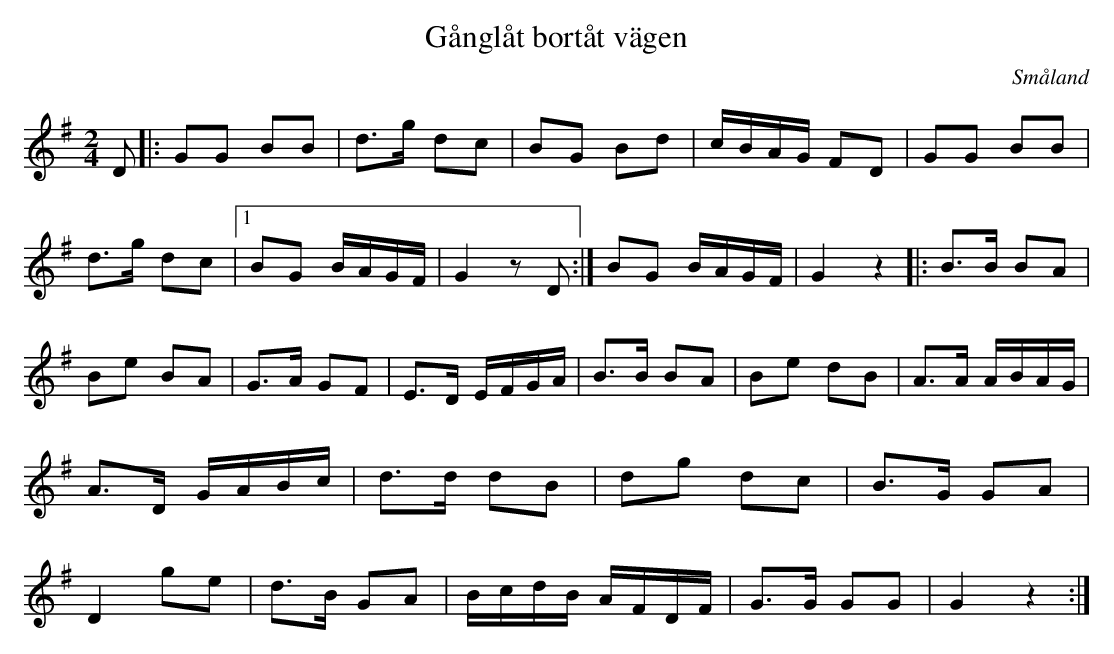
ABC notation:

X:1
T:Gånglåt bortåt vägen
O:Småland
M:2/4
L:1/8
K:G
D |: GG BB | d3/2g/2 dc | BG Bd | c/2B/2A/2G/2 FD | GG BB | d3/2g/2 dc |1 BG B/2A/2G/2F/2 | G2 z D :| BG B/2A/2G/2F/2 | G2 z2 |: B3/2B/2 BA | Be BA | G3/2A/2 GF | E3/2D/2 E/2F/2G/2A/2 | B3/2B/2 BA | Be dB | A3/2A/2 A/2B/2A/2G/2 | A3/2D/2 G/2A/2B/2c/2 | d3/2d/2 dB | dg dc | B3/2G/2 GA | D2 ge | d3/2B/2 GA | B/2c/2d/2B/2 A/2F/2D/2F/2 | G3/2G/2 GG | G2 z2 :|
